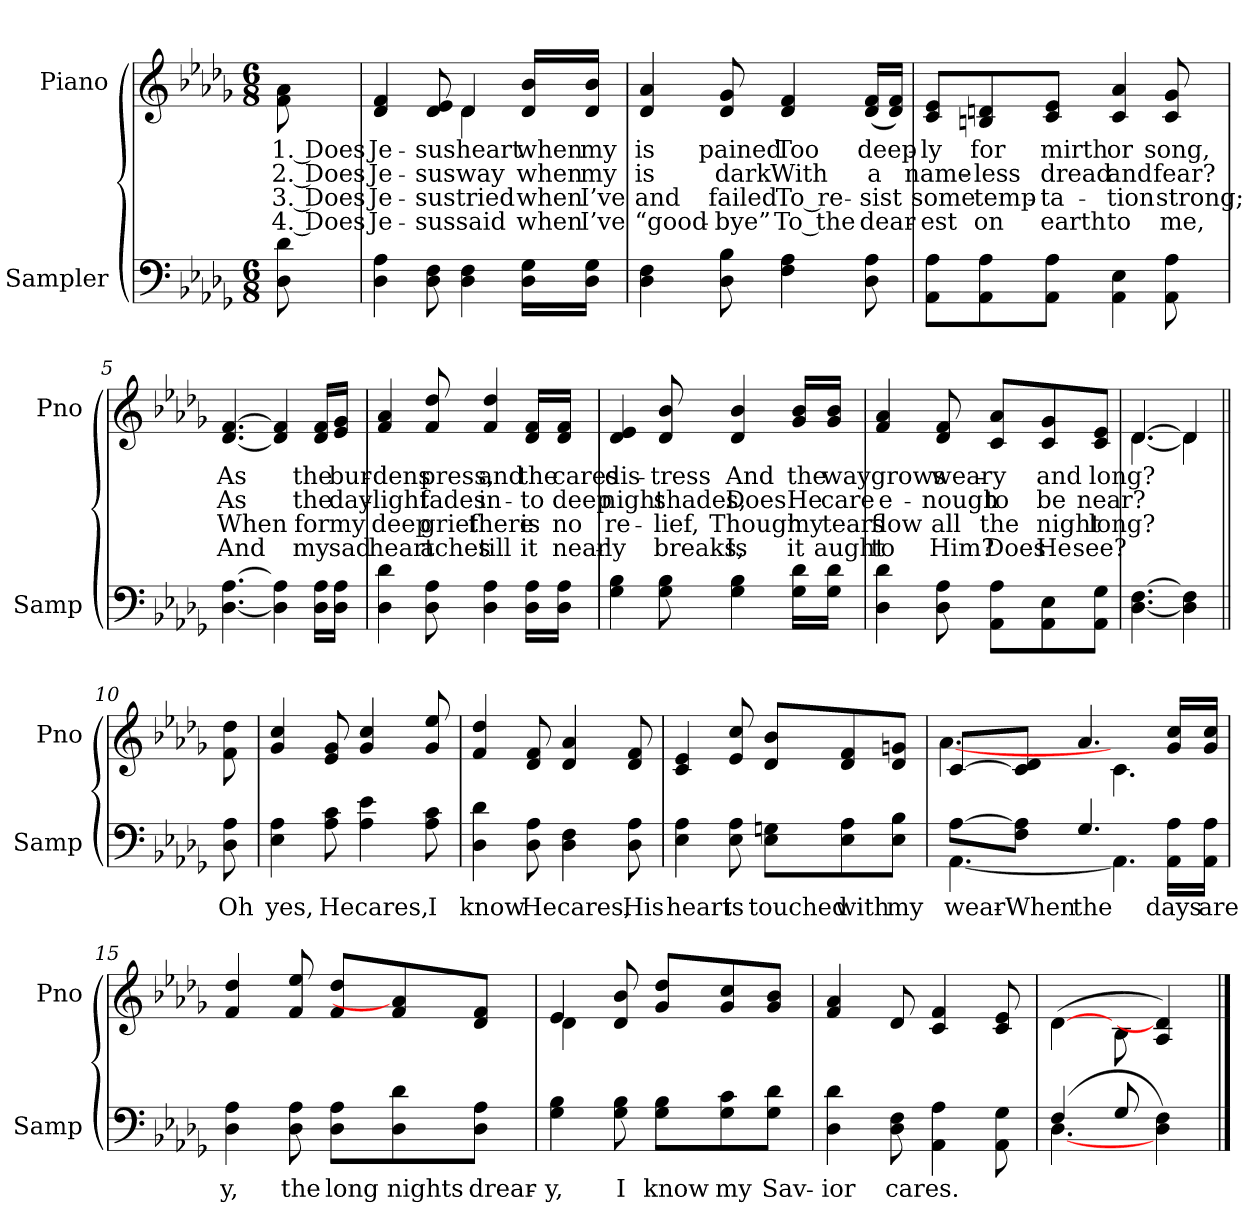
**kern	**text	**kern	**text	**text	**text	**text
*part2	*part2	*part1	*part1	*part1	*part1	*part1
*staff2	*staff2	*staff1	*staff1	*staff1	*staff1	*staff1
*I"Sampler	*	*I"Piano	*	*	*	*
*I'Samp	*	*I'Pno	*	*	*	*
*clefF4	*	*clefG2	*	*	*	*
*k[b-e-a-d-g-]	*	*k[b-e-a-d-g-]	*	*	*	*
*D-:	*	*D-:	*	*	*	*
*M6/8	*	*M6/8	*	*	*	*
=1	=1	=1	=1	=1	=1	=1
8D-\ 8d-\	.	8f\ 8a-\	1. Does	2. Does	3. Does	4. Does
=2	=2	=2	=2	=2	=2	=2
*	*	*^	*	*	*	*
4D-\ 4A-\	.	4d-/ 4f/	4.ryy	Je-	Je-	Je-	Je-
8D-\ 8F\	.	8d-/ 8e-/	.	-sus	-sus	-sus	-sus
4D-\ 4F\	.	4d-/	4d-	heart	way	tried	said
16D-\ 16G-\LL	.	16d-/ 16b-/LL	8ryy	when	when	when	when
16D-\ 16G-\JJ	.	16d-/ 16b-/JJ	.	my	my	I’ve	I’ve
*	*	*v	*v	*	*	*	*
=3	=3	=3	=3	=3	=3	=3
4D-\ 4F\	.	4d-/ 4a-/	is	is	and	“good-
8D-\ 8B-\	.	8d-/ 8g-/	pained	dark	failed	-bye”
4F\ 4A-\	.	4d-/ 4f/	Too	With	To re-	To the
8D-\ 8A-\	.	(16d-/ 16f/LL	deep-	a	-sist	dear-
.	.	16d-/ 16f/JJ)	.	.	.	.
=4	=4	=4	=4	=4	=4	=4
8AA-\ 8A-\L	.	8c/ 8e-/L	-ly	name-	some	-est
8AA-\ 8A-\	.	8Bn/ 8dn/	for	-less	temp-	on
8AA-\ 8A-\J	.	8c/ 8e-/J	mirth	dread	-ta-	earth
4AA-\ 4E-\	.	4c/ 4a-/	or	and	-tion	to
8AA-\ 8A-\	.	8c/ 8g-/	song,	fear?	strong;	me,
=5	=5	=5	=5	=5	=5	=5
[4.D-\ [4.A-\	.	[4.d-/ [4.f/	As	As	When	And
4D-\] 4A-\]	.	4d-/] 4f/]	.	.	.	.
16D-\ 16A-\LL	.	16d-/ 16f/LL	the	the	for	my
16D-\ 16A-\JJ	.	16e-/ 16g-/JJ	bur-	day-	my	sad
=6	=6	=6	=6	=6	=6	=6
4D-\ 4d-\	.	4f/ 4a-/	-dens	-light	deep	heart
8D-\ 8A-\	.	8f/ 8dd-/	press,	fades	grief	aches
4D-\ 4A-\	.	4f/ 4dd-/	and	in-	there	till
16D-\ 16A-\LL	.	16d-/ 16f/LL	the	-to	is	it
16D-\ 16A-\JJ	.	16d-/ 16f/JJ	cares	deep	no	near-
=7	=7	=7	=7	=7	=7	=7
4G-\ 4B-\	.	4d-/ 4e-/	dis-	night	re-	-ly
8G-\ 8B-\	.	8d-/ 8b-/	-tress	shades,	-lief,	breaks,
4G-\ 4B-\	.	4d-/ 4b-/	And	Does	Though	Is
16G-\ 16d-\LL	.	16g-/ 16b-/LL	the	He	my	it
16G-\ 16d-\JJ	.	16g-/ 16b-/JJ	way	care	tears	aught
=8	=8	=8	=8	=8	=8	=8
4D-\ 4d-\	.	4f/ 4a-/	grows	e-	flow	to
8D-\ 8A-\	.	8d-/ 8f/	wear-	-nough	all	Him?
8AA-\ 8A-\L	.	8c/ 8a-/L	-y	to	the	Does
8AA-\ 8E-\	.	8c/ 8g-/	and	be	night	He
8AA-\ 8G-\J	.	8c/ 8e-/J	long?	near?	long?	see?
=9	=9	=9	=9	=9	=9	=9
*	*	*^	*	*	*	*
[4.D-\ [4.F\	.	[4.d-/	[4.d-	.	.	.	.
4D-\] 4F\]	.	4d-/]	4d-]	.	.	.	.
=10||	=10||	=10||	=10||	=10||	=10||	=10||	=10||
!	!	!LO:TX:t=Refrain	!	!	!	!	!
*	*	*v	*v	*	*	*	*
8D-\ 8A-\	Oh	8f\ 8dd-\	.	.	.	.
=11	=11	=11	=11	=11	=11	=11
4E-\ 4A-\	yes,	4g-/ 4cc/	.	.	.	.
8A-\ 8c\	He	8e-/ 8g-/	.	.	.	.
4A-\ 4e-\	cares,	4g-/ 4cc/	.	.	.	.
8A-\ 8c\	I	8g-/ 8ee-/	.	.	.	.
=12	=12	=12	=12	=12	=12	=12
4D-\ 4d-\	know	4f/ 4dd-/	.	.	.	.
8D-\ 8A-\	He	8d-/ 8f/	.	.	.	.
4D-\ 4F\	cares,	4d-/ 4a-/	.	.	.	.
8D-\ 8A-\	His	8d-/ 8f/	.	.	.	.
=13	=13	=13	=13	=13	=13	=13
4E-\ 4A-\	heart	4c/ 4e-/	.	.	.	.
8E-\ 8A-\	is	8e-/ 8cc/	.	.	.	.
8E-\ 8Gn\L	touched	8d-/ 8b-/L	.	.	.	.
8E-\ 8A-\	with	8d-/ 8f/	.	.	.	.
8E-\ 8B-\J	my	8d-/ 8gn/J	.	.	.	.
=14	=14	=14	=14	=14	=14	=14
*^	*	*^	*	*	*	*
[8A-\L	[4.AA-	wear-	[8c/L	[4.a-	.	.	.	.
8F\ 8A-]\J	.	When	8c]/ 8d-/J	.	.	.	.	.
4.G-/	.	the	4.a-/	.	.	.	.	.
.	4.AA-]	.	.	4.c	.	.	.	.
16AA-\ 16A-\LL	.	days	16g-/ 16cc/LL	.	.	.	.	.
16AA-\ 16A-\JJ	.	are	16g-/ 16cc/JJ	.	.	.	.	.
*v	*v	*	*	*	*	*	*	*
*	*	*v	*v	*	*	*	*
=15	=15	=15	=15	=15	=15	=15
4D-\ 4A-\	-y,	4f/ 4dd-/	.	.	.	.
8D-\ 8A-\	the	8f/ 8ee-/	.	.	.	.
8D-\ 8A-\L	long	8f/ 8dd-/L	.	.	.	.
8D-\ 8d-\	nights	8f/ 8a-]/	.	.	.	.
8D-\ 8A-\J	drear-	8d-/ 8f/J	.	.	.	.
=16	=16	=16	=16	=16	=16	=16
*	*	*^	*	*	*	*
4G-\ 4B-\	-y,	4e-/	4d-	.	.	.	.
8G-\ 8B-\	I	8d-/ 8b-/	2ryy	.	.	.	.
8G-\ 8B-\L	know	8g-/ 8dd-/L	.	.	.	.	.
8G-\ 8c\	my	8g-/ 8cc/	.	.	.	.	.
8G-\ 8d-\J	Sav-	8g-/ 8b-/J	.	.	.	.	.
*	*	*v	*v	*	*	*	*
=17	=17	=17	=17	=17	=17	=17
4D-\ 4d-\	-ior	4f/ 4a-/	.	.	.	.
8D-\ 8F\	cares.	8d-/	.	.	.	.
4AA-\ 4A-\	.	4c/ 4f/	.	.	.	.
8AA-\ 8G-\	.	8c/ 8e-/	.	.	.	.
=18	=18	=18	=18	=18	=18	=18
*^	*	*	*	*	*	*
(4F/	[4.D-	.	([4d-\	.	.	.	.
8G-/	.	.	8B-\	.	.	.	.
4D-\ 4F\)	4ryy	.	4A-/ 4d-/])	.	.	.	.
*v	*v	*	*	*	*	*	*
==	==	==	==	==	==	==
*-	*-	*-	*-	*-	*-	*-
